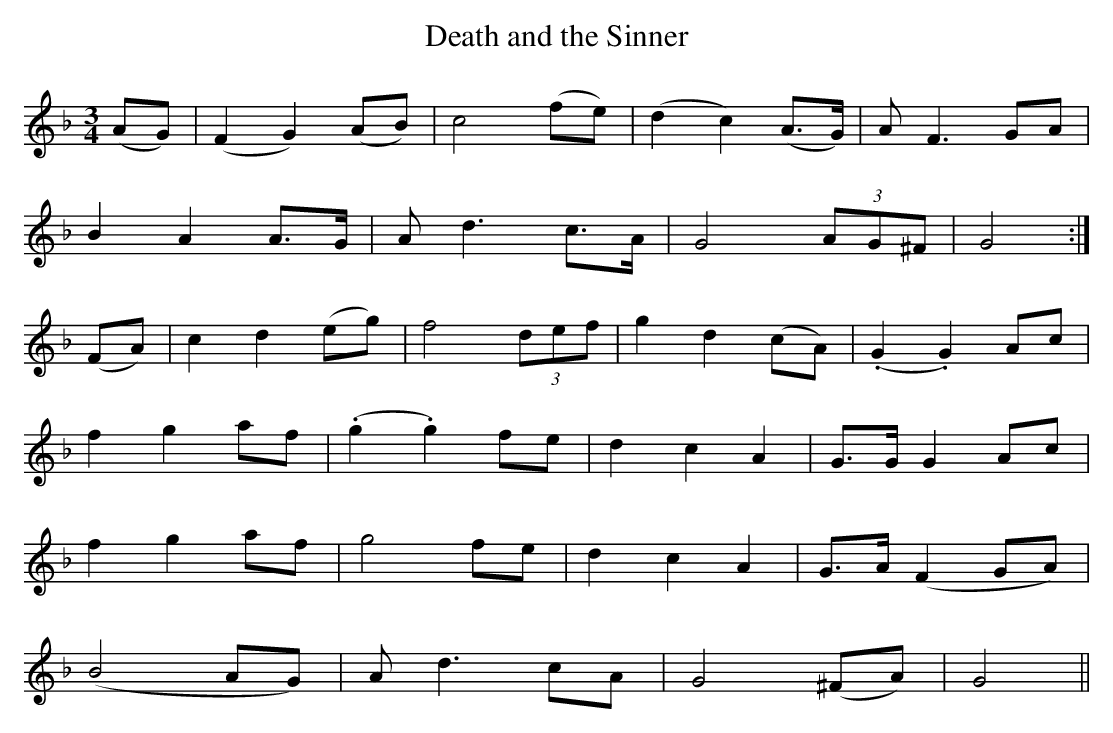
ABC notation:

X:1
T: Death and the Sinner
M:3/4
L:1/8
K:Gdor
(AG) | (F2 G2) (AB) | c4 (fe) | (d2 c2) (A>G) | A F3 GA |
B2 A2 A>G | A d3 c>A | G4 (3AG^F | G4 :|
(FA) | c2 d2 (eg) | f4 (3def | g2 d2 (cA) | (.G2 .G2) Ac |
f2 g2 af | (.g2 .g2) fe | d2 c2 A2 | G>G G2 Ac |
f2 g2 af | g4 fe | d2 c2 A2 | G>A (F2 GA) |
(B4 AG) | A d3 cA | G4 (^FA) | G4 ||
